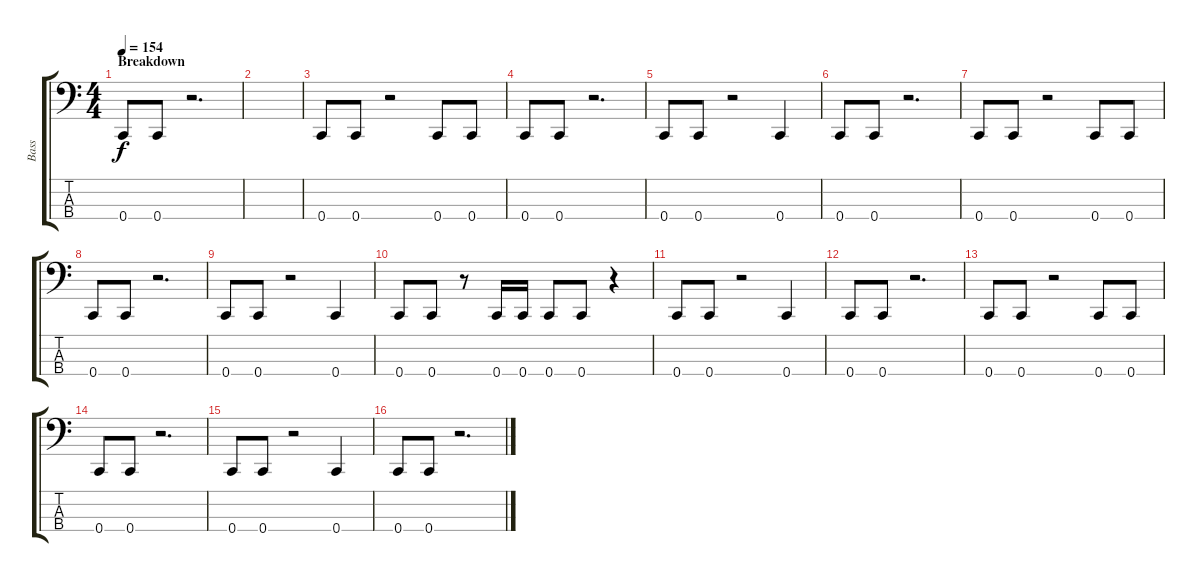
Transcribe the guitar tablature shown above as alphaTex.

\track ("Bass" "Bass") {instrument acousticguitarnylon}
\staff {score tabs}
\tuning (F2 C2 G1 C1) {hide}
\ts (4 4)
\section ("" "Breakdown")
\tempo 154
\clef f4
\ks c
0.4.8{dy f} 0.4.8 r.2{d} |
|
0.4.8 0.4.8 r.2 0.4.8 0.4.8 |
0.4.8 0.4.8 r.2{d} |
0.4.8 0.4.8 r.2 0.4.4 |
0.4.8 0.4.8 r.2{d} |
0.4.8 0.4.8 r.2 0.4.8 0.4.8 |
0.4.8 0.4.8 r.2{d} |
0.4.8 0.4.8 r.2 0.4.4 |
0.4.8 0.4.8 r.8 0.4.16 0.4.16 0.4.8 0.4.8 r.4 |
0.4.8 0.4.8 r.2 0.4.4 |
0.4.8 0.4.8 r.2{d} |
0.4.8 0.4.8 r.2 0.4.8 0.4.8 |
0.4.8 0.4.8 r.2{d} |
0.4.8 0.4.8 r.2 0.4.4 |
0.4.8 0.4.8 r.2{d}
